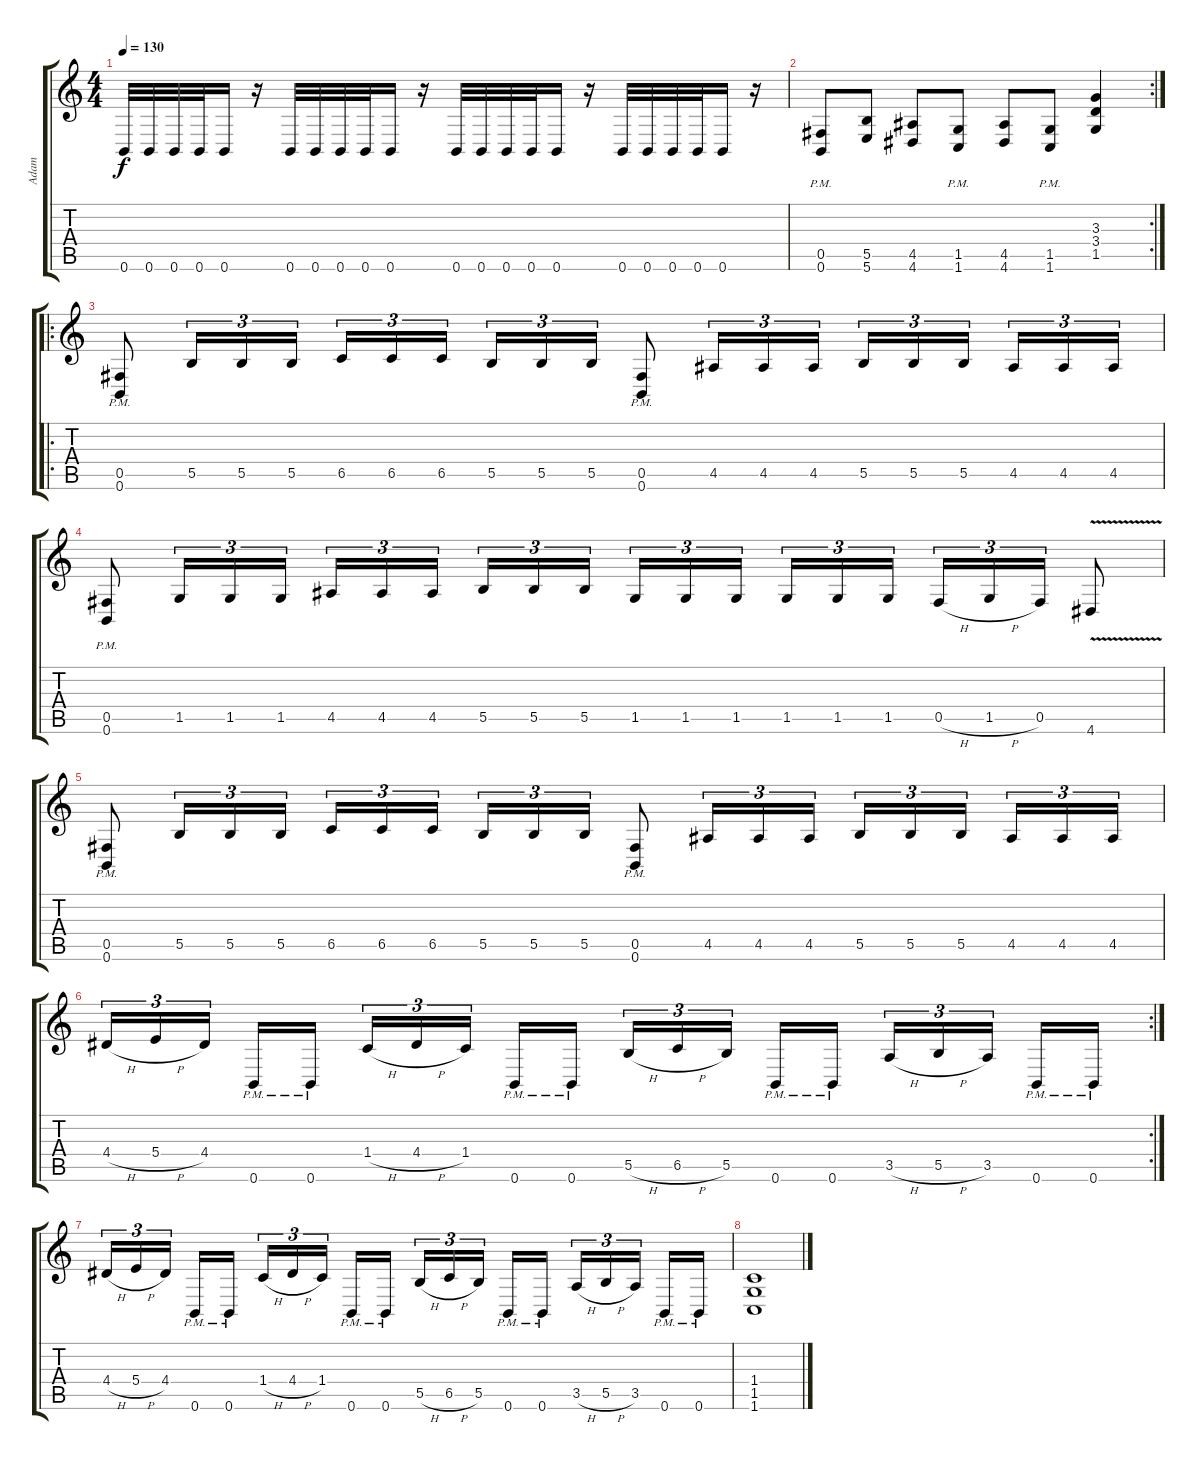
\track ("Adam" "Adam") {instrument distortionguitar}
\staff {score tabs}
\tuning (Db4 Ab3 E3 B2 Gb2 B1) {hide}
\ts (4 4)
\tempo 130
\clef g2
\ks c
0.6.32{dy f} 0.6.32 0.6.32 0.6.32 0.6.16 r.16 0.6.32 0.6.32 0.6.32 0.6.32 0.6.16 r.16 0.6.32 0.6.32 0.6.32 0.6.32 0.6.16 r.16 0.6.32 0.6.32 0.6.32 0.6.32 0.6.16 r.16 |
\rc 2
(0.5{pm} 0.6{pm}).8 (5.5 5.6).8 (4.5 4.6).8 (1.5{pm} 1.6{pm}).8 (4.5 4.6).8 (1.5{pm} 1.6{pm}).8 (3.3 3.4 1.5).4 |
\ro
(0.5{pm} 0.6{pm}).8 5.5.16{tu (3 2)} 5.5.16{tu (3 2)} 5.5.16{tu (3 2)} 6.5.16{tu (3 2)} 6.5.16{tu (3 2)} 6.5.16{tu (3 2) beam splitsecondary} 5.5.16{tu (3 2)} 5.5.16{tu (3 2)} 5.5.16{tu (3 2)} (0.5{pm} 0.6{pm}).8 4.5.16{tu (3 2)} 4.5.16{tu (3 2)} 4.5.16{tu (3 2)} 5.5.16{tu (3 2)} 5.5.16{tu (3 2)} 5.5.16{tu (3 2) beam splitsecondary} 4.5.16{tu (3 2)} 4.5.16{tu (3 2)} 4.5.16{tu (3 2)} |
(0.5{pm} 0.6{pm}).8 1.5.16{tu (3 2)} 1.5.16{tu (3 2)} 1.5.16{tu (3 2)} 4.5.16{tu (3 2)} 4.5.16{tu (3 2)} 4.5.16{tu (3 2) beam splitsecondary} 5.5.16{tu (3 2)} 5.5.16{tu (3 2)} 5.5.16{tu (3 2)} 1.5.16{tu (3 2)} 1.5.16{tu (3 2)} 1.5.16{tu (3 2) beam splitsecondary} 1.5.16{tu (3 2)} 1.5.16{tu (3 2)} 1.5.16{tu (3 2)} 0.5{h}.16{tu (3 2)} 1.5{h}.16{tu (3 2)} 0.5.16{tu (3 2)} 4.6{v}.8 |
(0.5{pm} 0.6{pm}).8 5.5.16{tu (3 2)} 5.5.16{tu (3 2)} 5.5.16{tu (3 2)} 6.5.16{tu (3 2)} 6.5.16{tu (3 2)} 6.5.16{tu (3 2) beam splitsecondary} 5.5.16{tu (3 2)} 5.5.16{tu (3 2)} 5.5.16{tu (3 2)} (0.5{pm} 0.6{pm}).8 4.5.16{tu (3 2)} 4.5.16{tu (3 2)} 4.5.16{tu (3 2)} 5.5.16{tu (3 2)} 5.5.16{tu (3 2)} 5.5.16{tu (3 2) beam splitsecondary} 4.5.16{tu (3 2)} 4.5.16{tu (3 2)} 4.5.16{tu (3 2)} |
\rc 2
4.4{h}.16{tu (3 2)} 5.4{h}.16{tu (3 2)} 4.4.16{tu (3 2) beam splitsecondary} 0.6{pm}.16 0.6{pm}.16 1.4{h}.16{tu (3 2)} 4.4{h}.16{tu (3 2)} 1.4.16{tu (3 2) beam splitsecondary} 0.6{pm}.16 0.6{pm}.16 5.5{h}.16{tu (3 2)} 6.5{h}.16{tu (3 2)} 5.5.16{tu (3 2) beam splitsecondary} 0.6{pm}.16 0.6{pm}.16 3.5{h}.16{tu (3 2)} 5.5{h}.16{tu (3 2)} 3.5.16{tu (3 2) beam splitsecondary} 0.6{pm}.16 0.6{pm}.16 |
4.4{h}.16{tu (3 2)} 5.4{h}.16{tu (3 2)} 4.4.16{tu (3 2) beam splitsecondary} 0.6{pm}.16 0.6{pm}.16 1.4{h}.16{tu (3 2)} 4.4{h}.16{tu (3 2)} 1.4.16{tu (3 2) beam splitsecondary} 0.6{pm}.16 0.6{pm}.16 5.5{h}.16{tu (3 2)} 6.5{h}.16{tu (3 2)} 5.5.16{tu (3 2) beam splitsecondary} 0.6{pm}.16 0.6{pm}.16 3.5{h}.16{tu (3 2)} 5.5{h}.16{tu (3 2)} 3.5.16{tu (3 2) beam splitsecondary} 0.6{pm}.16 0.6{pm}.16 |
(1.4 1.5 1.6).1
